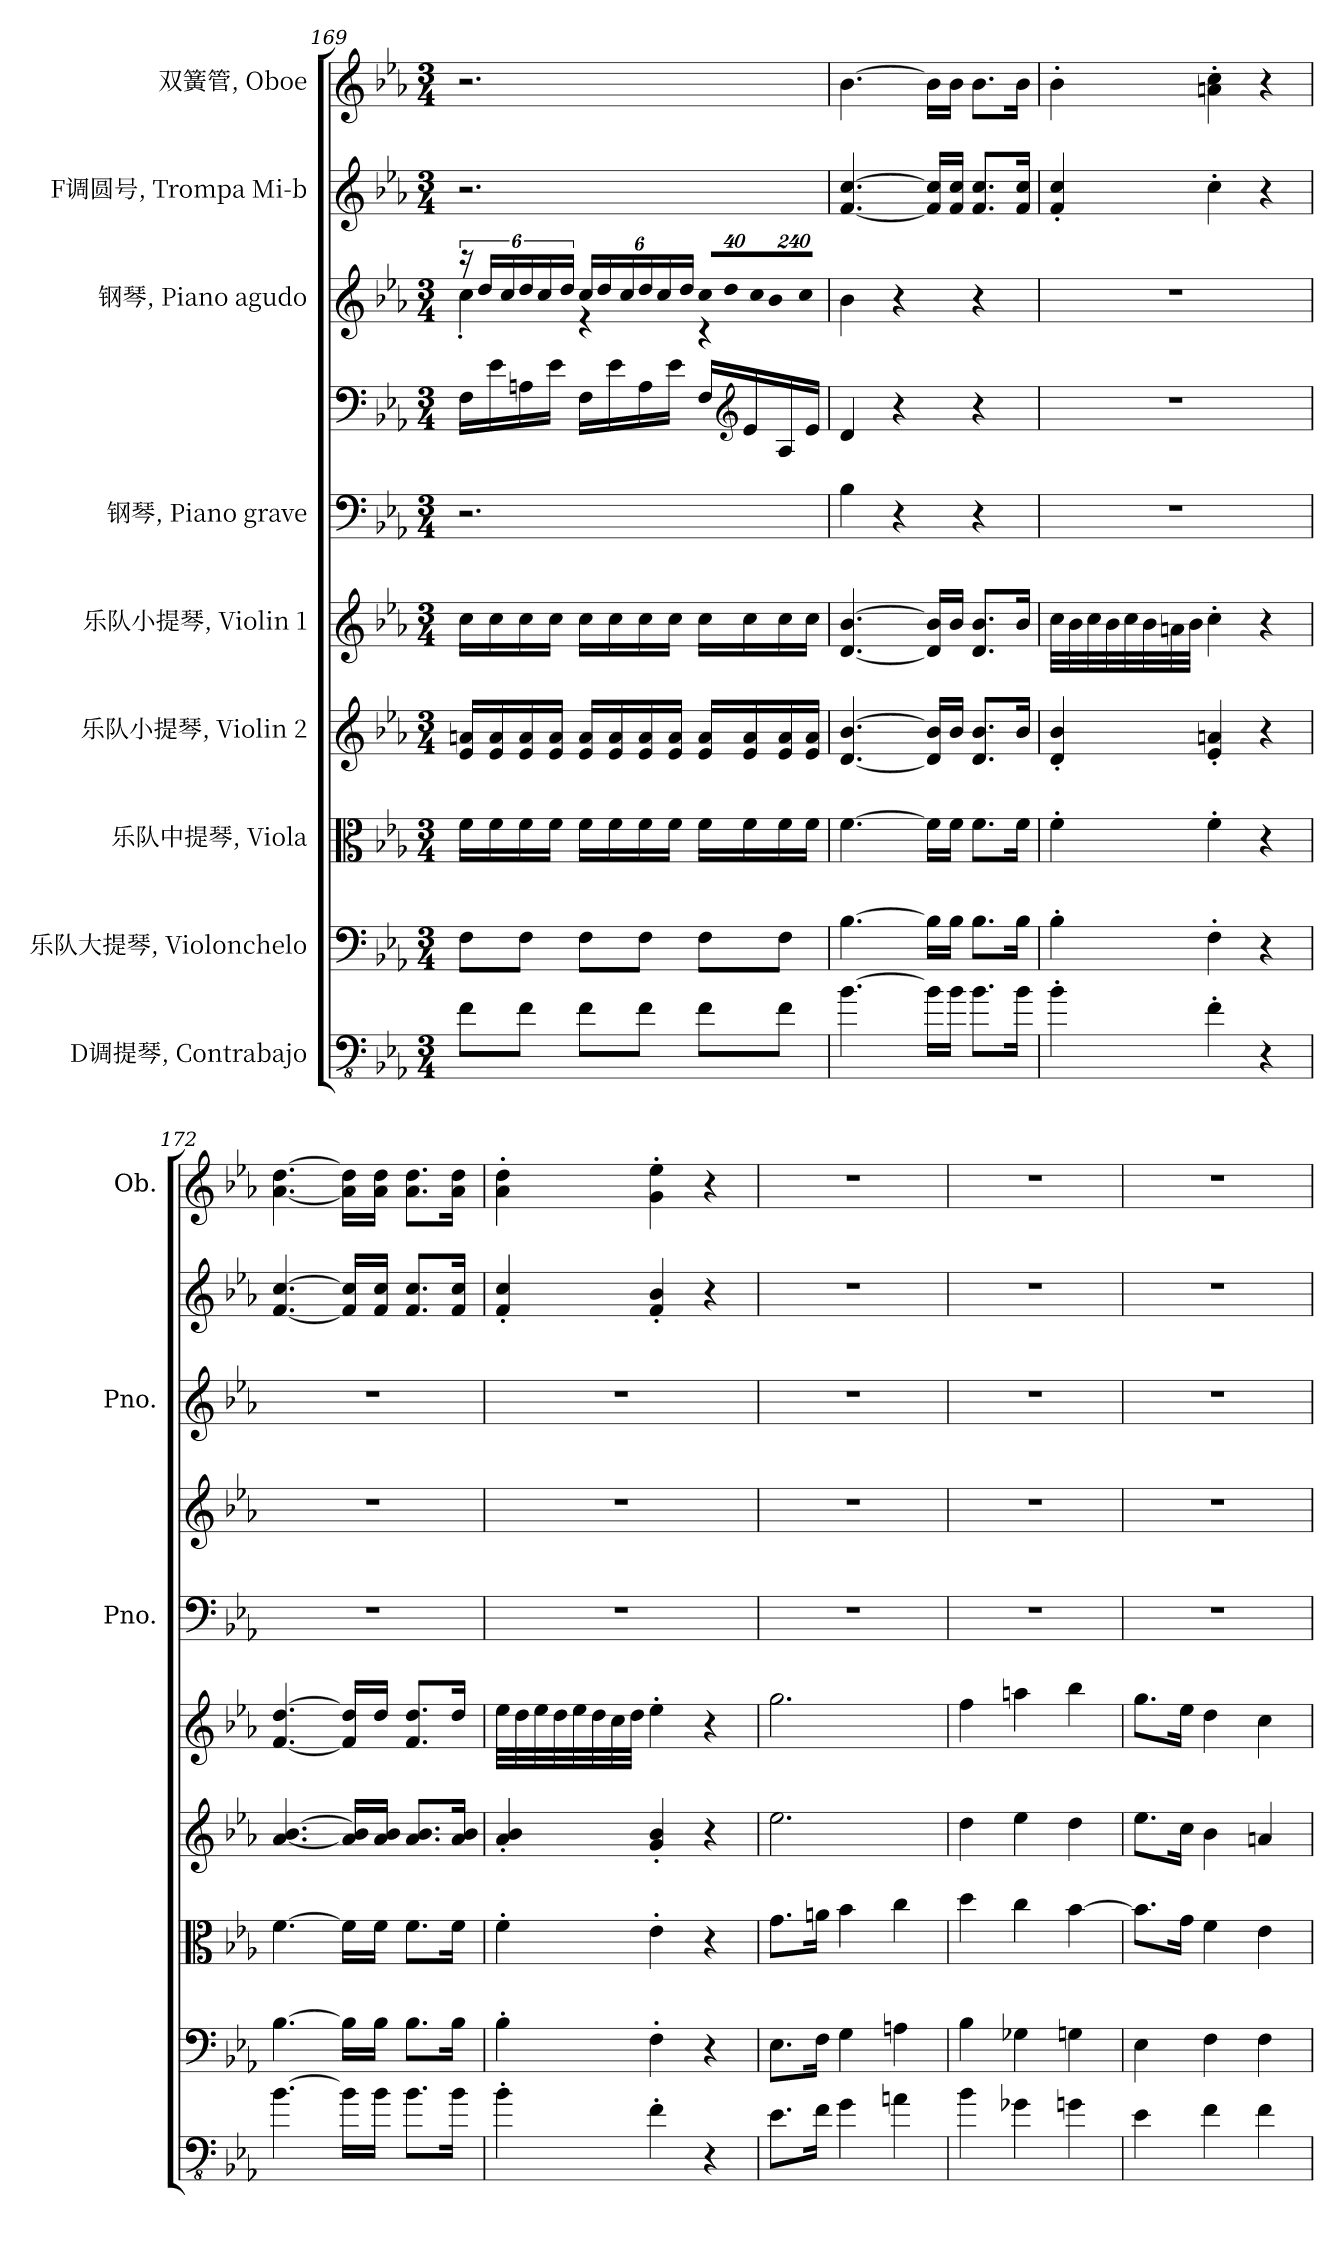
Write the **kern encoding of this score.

**kern	**kern	**kern	**kern	**kern	**kern	**kern	**kern	**kern	**kern
*part9	*part8	*part7	*part6	*part5	*part4	*part4	*part3	*part2	*part1
*staff10	*staff9	*staff8	*staff7	*staff6	*staff5	*staff4	*staff3	*staff2	*staff1
*I"D调提琴, Contrabajo	*I"乐队大提琴, Violonchelo	*I"乐队中提琴, Viola	*I"乐队小提琴, Violin 2	*I"乐队小提琴, Violin 1	*I"钢琴, Piano grave	*	*I"钢琴, Piano agudo	*I"F调圆号, Trompa Mi-b	*I"双簧管, Oboe
*	*	*	*	*	*I'Pno.	*	*I'Pno.	*	*I'Ob.
*clefFv4	*clefF4	*clefC3	*clefG2	*clefG2	*clefF4	*clefF4	*clefG2	*clefG2	*clefG2
*ITrd7c12	*	*	*	*	*	*	*	*ITrd4c7	*
*k[b-e-a-]	*k[b-e-a-]	*k[b-e-a-]	*k[b-e-a-]	*k[b-e-a-]	*k[b-e-a-]	*k[b-e-a-]	*k[b-e-a-]	*k[b-e-a-d-]	*k[b-e-a-]
*M3/4	*M3/4	*M3/4	*M3/4	*M3/4	*M3/4	*M3/4	*M3/4	*M3/4	*M3/4
=169	=169	=169	=169	=169	=169	=169	=169	=169	=169
*	*	*	*	*	*	*	*^	*	*
8FF\L	8F\L	16f\LL	16e-/ 16an/LL	16cc\LL	2.r	16F\LL	24r	4cc'\	2.r	2.r
.	.	.	.	.	.	.	24dd/LL	.	.	.
.	.	16f\	16e-/ 16a/	16cc\	.	16e-\	.	.	.	.
.	.	.	.	.	.	.	24cc/	.	.	.
*	*	*	*	*	*	*	*Xbrackettup	*	*	*
8FF\J	8F\J	16f\	16e-/ 16a/	16cc\	.	16An\	24dd/	.	.	.
.	.	.	.	.	.	.	24cc/	.	.	.
.	.	16f\JJ	16e-/ 16a/JJ	16cc\JJ	.	16e-\JJ	.	.	.	.
.	.	.	.	.	.	.	24dd/JJ	.	.	.
8FF\L	8F\L	16f\LL	16e-/ 16a/LL	16cc\LL	.	16F\LL	24cc/LL	4r	.	.
.	.	.	.	.	.	.	24dd/	.	.	.
.	.	16f\	16e-/ 16a/	16cc\	.	16e-\	.	.	.	.
.	.	.	.	.	.	.	24cc/	.	.	.
8FF\J	8F\J	16f\	16e-/ 16a/	16cc\	.	16A\	24dd/	.	.	.
.	.	.	.	.	.	.	24cc/	.	.	.
.	.	16f\JJ	16e-/ 16a/JJ	16cc\JJ	.	16e-\JJ	.	.	.	.
.	.	.	.	.	.	.	24dd/JJ	.	.	.
!	!	!	!	!	!	!	!LO:N:vis=32	!	!	!
8FF\L	8F\L	16f\LL	16e-/ 16a/LL	16cc\LL	.	16F/LL	640%23cc/LLL	4r	.	.
!	!	!	!	!	!	!	!LO:N:vis=32	!	!	!
.	.	.	.	.	.	.	640%23dd/	.	.	.
*	*	*	*	*	*	*clefG2	*	*	*	*
.	.	16f\	16e-/ 16a/	16cc\	.	16e-/	.	.	.	.
!	!	!	!	!	!	!	!LO:N:vis=32	!	!	!
.	.	.	.	.	.	.	640%23cc/J	.	.	.
!	!	!	!	!	!	!	!LO:N:vis=16	!	!	!
.	.	.	.	.	.	.	1920%137b-/	.	.	.
8FF\J	8F\J	16f\	16e-/ 16a/	16cc\	.	16A/	.	.	.	.
!	!	!	!	!	!	!	!LO:N:vis=16	!	!	!
.	.	.	.	.	.	.	1920%137cc/JJ	.	.	.
.	.	16f\JJ	16e-/ 16a/JJ	16cc\JJ	.	16e-/JJ	.	.	.	.
1920ryy	1920ryy	1920ryy	1920ryy	1920ryy	1920ryy	1920ryy	.	1920ryy	1920ryy	1920ryy
*	*	*	*	*	*	*	*v	*v	*	*
=170	=170	=170	=170	=170	=170	=170	=170	=170	=170
*	*	*	*	*	*	*	*	*	*MM145
[4.BB-\	[4.B-\	[4.f\	[4.d/ [4.b-/	[4.d/ [4.b-/	4B-\	4d/	4b-\	[4.B-/ [4.f/	[4.b-\
.	.	.	.	.	4r	4r	4r	.	.
16BB-\LL]	16B-\LL]	16f\LL]	16d/] 16b-/]LL	16d/] 16b-/]LL	.	.	.	16B-/] 16f/]LL	16b-\LL]
16BB-\JJ	16B-\JJ	16f\JJ	16b-/JJ	16b-/JJ	.	.	.	16B-/ 16f/JJ	16b-\JJ
8.BB-\L	8.B-\L	8.f\L	8.d/ 8.b-/L	8.d/ 8.b-/L	4r	4r	4r	8.B-/ 8.f/L	8.b-\L
16BB-\Jk	16B-\Jk	16f\Jk	16b-/Jk	16b-/Jk	.	.	.	16B-/ 16f/Jk	16b-\Jk
!!LO:PB:g=z
=171	=171	=171	=171	=171	=171	=171	=171	=171	=171
4BB-'\	4B-'\	4f'\	4d/' 4b-/'	32cc\LLL	2.r	2.r	2.r	4B-/' 4f/'	4b-'\
.	.	.	.	32b-\	.	.	.	.	.
.	.	.	.	32cc\	.	.	.	.	.
.	.	.	.	32b-\	.	.	.	.	.
.	.	.	.	32cc\	.	.	.	.	.
.	.	.	.	32b-\	.	.	.	.	.
.	.	.	.	32an\	.	.	.	.	.
.	.	.	.	32b-\JJJ	.	.	.	.	.
4FF'\	4F'\	4f'\	4e-/' 4an/'	4cc'\	.	.	.	4f'\	4an\' 4cc\'
4r	4r	4r	4r	4r	.	.	.	4r	4r
=172	=172	=172	=172	=172	=172	=172	=172	=172	=172
[4.BB-\	[4.B-\	[4.f\	[4.a-/ [4.b-/	[4.f/ [4.dd/	2.r	2.r	2.r	[4.B-/ [4.f/	[4.a-\ [4.dd\
16BB-\LL]	16B-\LL]	16f\LL]	16a-/] 16b-/]LL	16f/] 16dd/]LL	.	.	.	16B-/] 16f/]LL	16a-\] 16dd\]LL
16BB-\JJ	16B-\JJ	16f\JJ	16a-/ 16b-/JJ	16dd/JJ	.	.	.	16B-/ 16f/JJ	16a-\ 16dd\JJ
8.BB-\L	8.B-\L	8.f\L	8.a-/ 8.b-/L	8.f/ 8.dd/L	.	.	.	8.B-/ 8.f/L	8.a-\ 8.dd\L
16BB-\Jk	16B-\Jk	16f\Jk	16a-/ 16b-/Jk	16dd/Jk	.	.	.	16B-/ 16f/Jk	16a-\ 16dd\Jk
=173	=173	=173	=173	=173	=173	=173	=173	=173	=173
4BB-'\	4B-'\	4f'\	4a-/' 4b-/'	32ee-\LLL	2.r	2.r	2.r	4B-/' 4f/'	4a-\' 4dd\'
.	.	.	.	32dd\	.	.	.	.	.
.	.	.	.	32ee-\	.	.	.	.	.
.	.	.	.	32dd\	.	.	.	.	.
.	.	.	.	32ee-\	.	.	.	.	.
.	.	.	.	32dd\	.	.	.	.	.
.	.	.	.	32cc\	.	.	.	.	.
.	.	.	.	32dd\JJJ	.	.	.	.	.
4FF'\	4F'\	4e-'\	4g/' 4b-/'	4ee-'\	.	.	.	4B-/' 4e-/'	4g\' 4ee-\'
4r	4r	4r	4r	4r	.	.	.	4r	4r
=174	=174	=174	=174	=174	=174	=174	=174	=174	=174
8.EE-\L	8.E-\L	8.g\L	2.ee-\	2.gg\	2.r	2.r	2.r	2.r	2.r
16FF\Jk	16F\Jk	16an\Jk	.	.	.	.	.	.	.
4GG\	4G\	4b-\	.	.	.	.	.	.	.
4AAn\	4An\	4cc\	.	.	.	.	.	.	.
!!LO:PB:g=z
=175	=175	=175	=175	=175	=175	=175	=175	=175	=175
4BB-\	4B-\	4dd\	4dd\	4ff\	2.r	2.r	2.r	2.r	2.r
4GG-X\	4G-X\	4cc\	4ee-\	4aan\	.	.	.	.	.
4GGn\	4Gn\	[4b-\	4dd\	4bb-\	.	.	.	.	.
=176	=176	=176	=176	=176	=176	=176	=176	=176	=176
4EE-\	4E-\	8.b-\L]	8.ee-\L	8.gg\L	2.r	2.r	2.r	2.r	2.r
.	.	16g\Jk	16cc\Jk	16ee-\Jk	.	.	.	.	.
4FF\	4F\	4f\	4b-\	4dd\	.	.	.	.	.
4FF\	4F\	4e-\	4an/	4cc\	.	.	.	.	.
=	=	=	=	=	=	=	=	=	=
*-	*-	*-	*-	*-	*-	*-	*-	*-	*-
